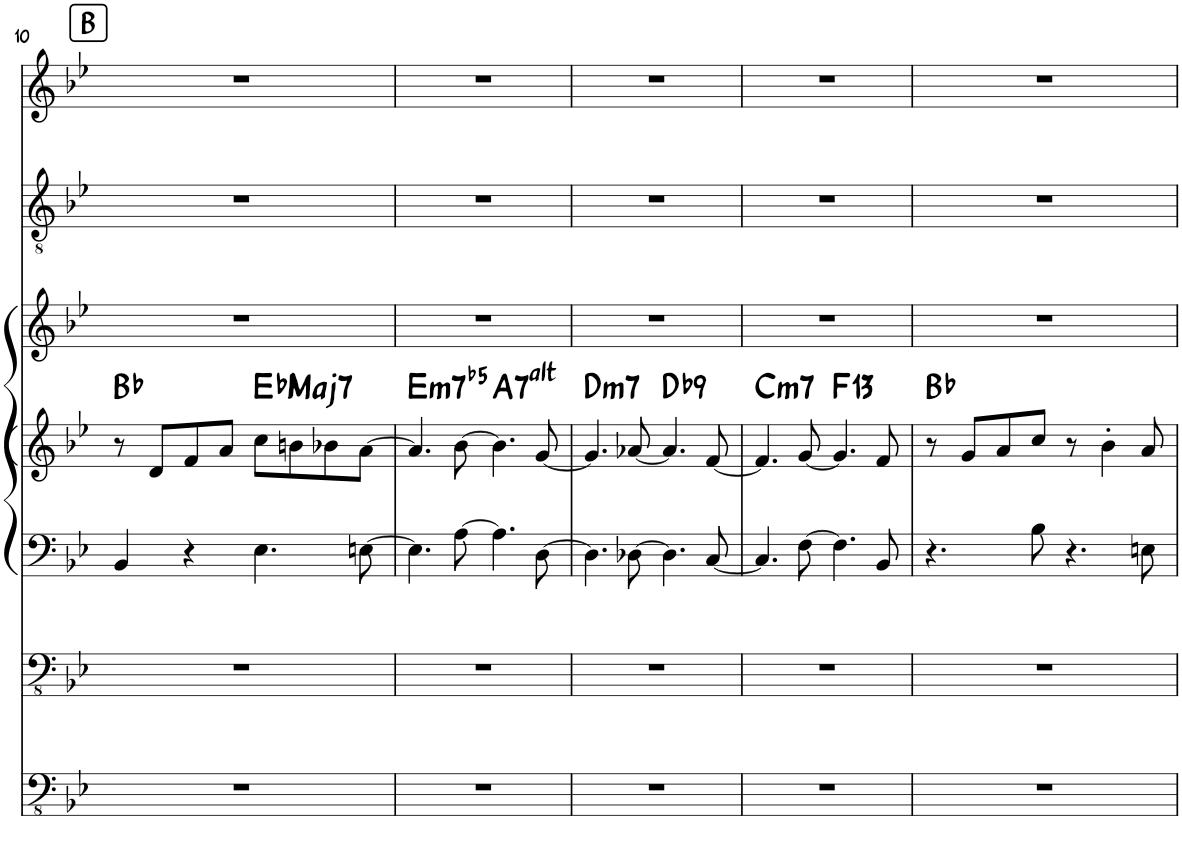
**kern	**kern	**harte
*part1	*part1	*part1
*staff2	*staff1	*
*I"Piano	*	*
*I'Pno	*	*
!!LO:PB:g=z
*clefF4	*clefG2	*
*k[b-e-]	*k[b-e-]	*
*M4/4	*M4/4	*
=10	=10	=10
!	!	!LO:H:kt=N.C.
4BB-/	8r	N
.	8d/L	.
4r	8f/	.
.	8a/J	.
!	!	!LO:H:kt=Maj7
4.E-\	8cc\L	Eb:maj7
.	8bn\	.
.	8b-X\	.
[8En\	[8a\J	.
=11	=11	=11
!	!	!LO:H:kt=m7b5
4.E\]	4.a/]	E:hdim7
[8A\	[8b-\	.
!	!	!LO:H:kt=7
4.A\]	4.b-\]	A:(3,b5,#5,b7,b9,#9)
[8D\	[8g/	.
=12	=12	=12
!	!	!LO:H:kt=m7
4.D\]	4.g/]	D:min7
[8D-X\	[8a-X/	.
!	!	!LO:H:kt=9
4.D-\]	4.a-/]	Db:9
[8C/	[8f/	.
=13	=13	=13
!	!	!LO:H:kt=m7
4.C/]	4.f/]	C:min7
[8F\	[8g/	.
!	!	!LO:H:kt=13
4.F\]	4.g/]	F:9(11,13)
8BB-/	8f/	.
=14	=14	=14
!	!	!LO:H:kt=N.C.
4.r	8r	N
.	8g/L	.
.	8a/	.
8B-\	8cc/J	.
4.r	8r	.
.	4b-'\	.
8En\	8a/	.
=	=	=
*-	*-	*-
